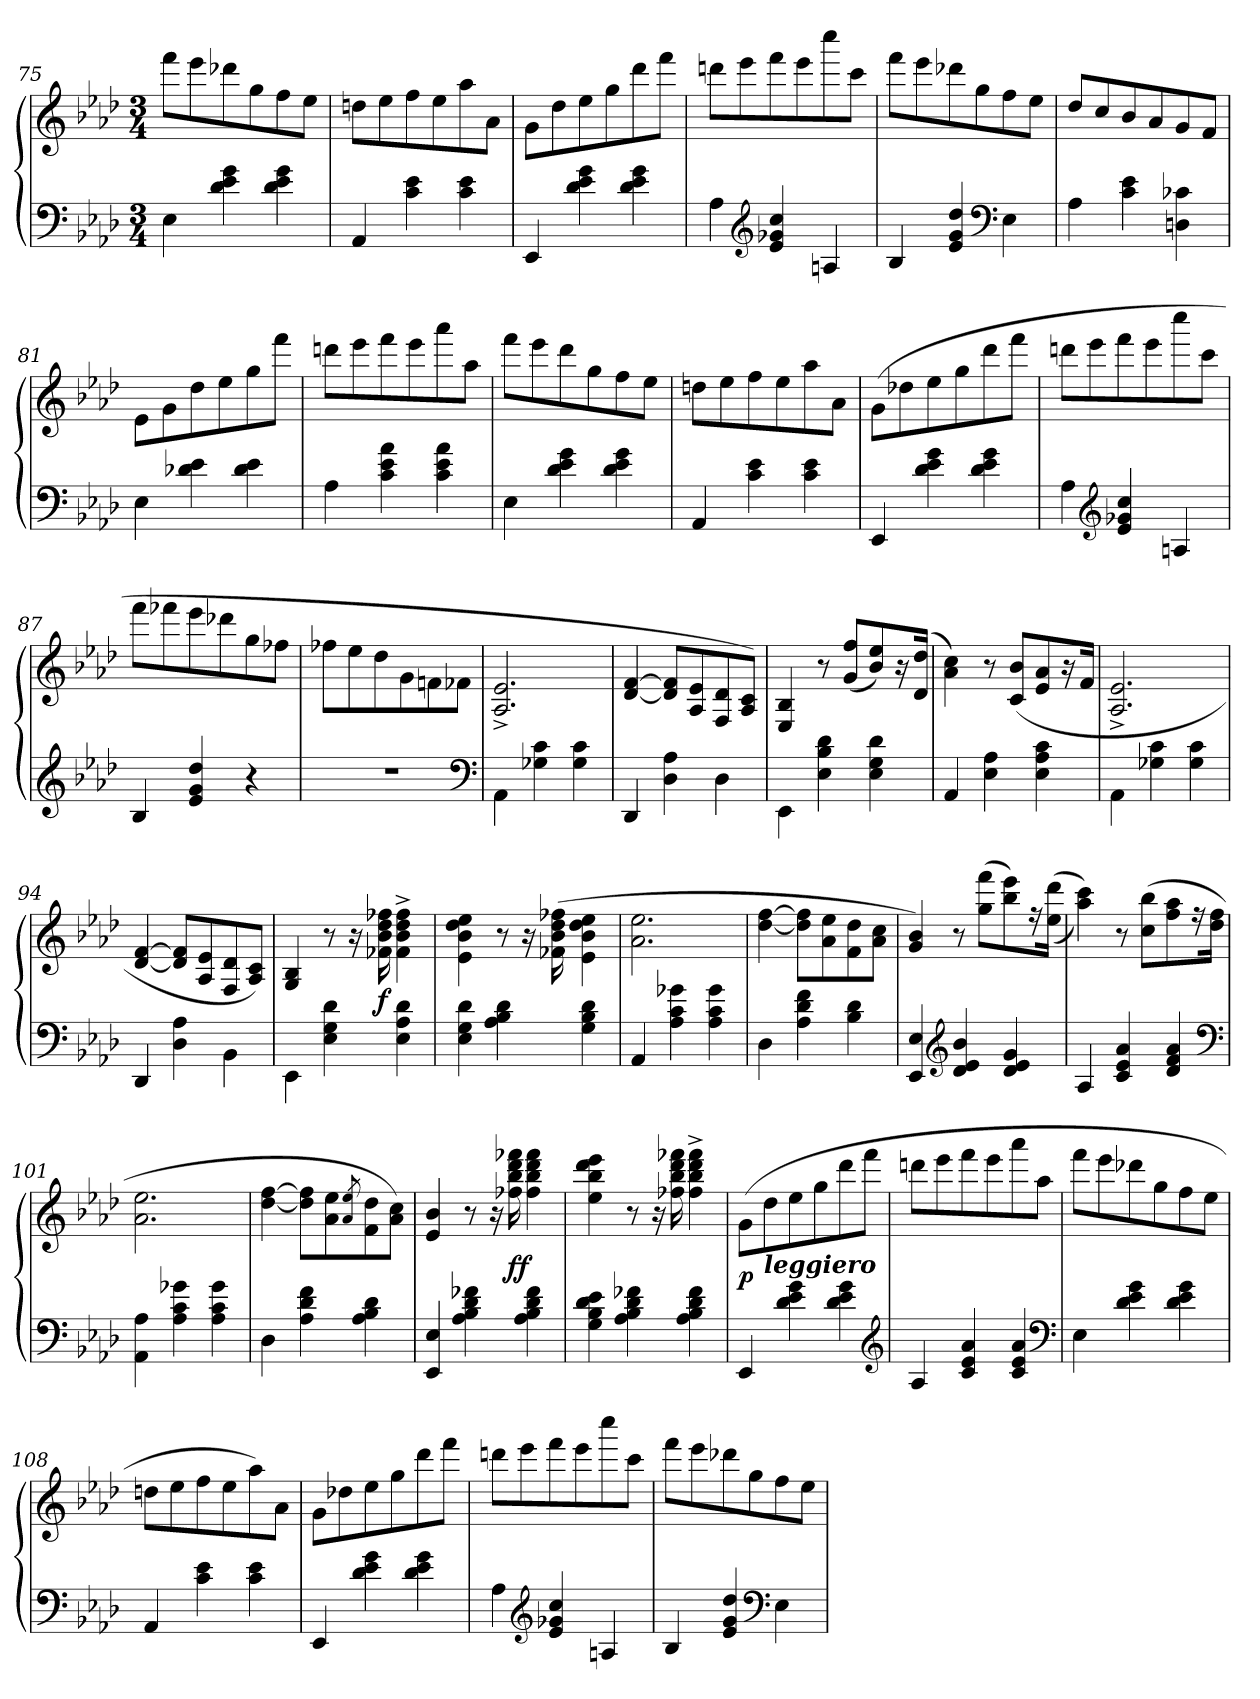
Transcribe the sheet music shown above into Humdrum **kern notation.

**kern	**kern	**dynam
*part1	*part1	*part1
*staff2	*staff1	*staff1/2
*clefF4	*clefG2	*
*k[b-e-a-d-]	*k[b-e-a-d-]	*
*A-:	*A-:	*
*M3/4	*M3/4	*
=75	=75	=75
4E-	8fffL	.
.	8eee-	.
4d- 4e- 4g	8ddd-X	.
.	8gg	.
4d- 4e- 4g	8ff	.
.	8ee-J	.
=76	=76	=76
4AA-	8ddnL	.
.	8ee-	.
4c 4e-	8ff	.
.	8ee-	.
4c 4e-	8aa-	.
.	8a-J	.
=77	=77	=77
4EE-	8gL	.
.	8dd-	.
4d- 4e- 4g	8ee-	.
.	8gg	.
4d- 4e- 4g	8ddd-	.
.	8fffJ	.
=78	=78	=78
4A-	8dddnL	.
.	8eee-	.
*clefG2	*	*
4e- 4g-X 4cc	8fff	.
.	8eee-	.
4An	8cccc	.
.	8cccJ	.
=79	=79	=79
4B-	8fffL	.
.	8eee-	.
4e- 4g 4dd-	8ddd-X	.
.	8gg	.
*clefF4	*	*
4E-	8ff	.
.	8ee-J	.
=80	=80	=80
4A-	8dd-/L	.
.	8cc/	.
4c 4e-	8b-/	.
.	8a-/	.
4Dn 4c-X	8g/	.
.	8f/J	.
=81	=81	=81
4E-	8e-L	.
.	8g	.
4d-X 4e-	8dd-	.
.	8ee-	.
4d- 4e-	8gg	.
.	8fffJ	.
=82	=82	=82
4A-	8dddnL	.
.	8eee-	.
4c 4e- 4a-	8fff	.
.	8eee-	.
4c 4e- 4a-	8aaa-	.
.	8aa-J	.
=83	=83	=83
4E-	8fffL	.
.	8eee-	.
4d- 4e- 4g	8ddd-	.
.	8gg	.
4d- 4e- 4g	8ff	.
.	8ee-J	.
=84	=84	=84
4AA-	8ddnL	.
.	8ee-	.
4c 4e-	8ff	.
.	8ee-	.
4c 4e-	8aa-	.
.	8a-J	.
=85	=85	=85
4EE-	(>8gL	.
.	8dd-X	.
4d- 4e- 4g	8ee-	.
.	8gg	.
4d- 4e- 4g	8ddd-	.
.	8fffJ	.
=86	=86	=86
4A-	8dddnL	.
.	8eee-	.
*clefG2	*	*
4e- 4g-X 4cc	8fff	.
.	8eee-	.
4An	8cccc	.
.	8cccJ	.
=87	=87	=87
4B-	8fffL	.
.	8fff-X	.
4e- 4g 4dd-	8eee-	.
.	8ddd-X	.
4r	8gg	.
.	8ff-XJ	.
=88	=88	=88
2.rdd	8ff-XL	.
.	8ee-	.
.	8dd-	.
.	8g	.
.	8fn	.
.	8f-XJ	.
*clefF4	*	*
=89	=89	=89
4AA-\	2.A-^>/ 2.e-^>/	.
4G-X\ 4c\	.	.
4G-\ 4c\	.	.
=90	=90	=90
4DD-	[4d- [4f	.
4D- 4A-	8d-] 8f]L	.
.	8A-/ 8e-/	.
4D-\	8F/ 8d-/	.
.	8A-/ 8c/J)	.
=91	=91	=91
4EE-\	4E-/ 4B-/	.
4E- 4B- 4d-	8r	.
.	(>8g 8ffL	.
4E- 4G 4d-	8b- 8ee-)	.
.	16r	.
.	(>16d- 16dd-Jk	.
=92	=92	=92
4AA-	4a- 4cc)	.
4E- 4A-	8r	.
.	(>8c 8b-L	.
4E- 4A- 4c	8e- 8a-	.
.	16r	.
.	16fJk	.
=93	=93	=93
4AA-\	2.A-^>/ 2.e-^>/	.
4G-X\ 4c\	.	.
4G-\ 4c\	.	.
=94	=94	=94
4DD-	[4d- [4f	.
4D- 4A-	8d-] 8f]L	.
.	8A-/ 8e-/	.
4BB-\	8F/ 8d-/	.
.	8A-/ 8c/J)	.
=95	=95	=95
4EE-\	4G/ 4B-/	.
4E- 4G 4d-	8r	.
.	16r	.
.	16f-X 16b- 16dd- 16ff-X	f
4E- 4A- 4d-	4f-^> 4b-^> 4dd-^> 4ff-^>	.
=96	=96	=96
4E- 4G 4d-	4e-\ 4b-\ 4dd-\ 4ee-\	.
4A- 4B- 4d-	8r	.
.	16r	.
.	(>16f-X 16b- 16dd- 16ff-X	.
4G 4B- 4d-	4e-\ 4b-\ 4dd-\ 4ee-\	.
=97	=97	=97
4AA-/	2.a- 2.ee-	.
4A- 4c 4g-X	.	.
4A- 4c 4g-	.	.
=98	=98	=98
4D-	[4dd- [4ff	.
4A- 4d- 4f	8dd-] 8ff]L	.
.	8a- 8ee-	.
4B- 4d-	8f 8dd-	.
.	8a- 8ccJ	.
=99	=99	=99
4EE- 4E-	4g 4b-)	.
*clefG2	*	*
4d- 4e- 4b-	8r	.
.	(8gg 8fffL	.
4d- 4e- 4g	8bb- 8eee-)	.
.	16rff	.
.	(<(>16ee- 16ddd-Jk	.
=100	=100	=100
4A-	4aa- 4ccc))	.
4c 4e- 4a-	8r	.
.	(>8cc 8bb-L	.
4d- 4f 4a-	8ff 8aa-	.
.	16r	.
.	16dd- 16ffJk	.
*clefF4	*	*
=101	=101	=101
4AA- 4A-	2.a- 2.ee-	.
4A- 4c 4g-X	.	.
4A- 4c 4g-	.	.
=102	=102	=102
4D-	[4dd- [4ff	.
4A- 4d- 4f	8dd-] 8ff]L	.
.	8a- 8ee-	.
.	8qa-/ 8qee-/	.
4A- 4B- 4d-	8f 8dd-	.
.	8a- 8ccJ)	.
=103	=103	=103
4EE- 4E-	4e- 4b-	.
4A- 4B- 4d- 4f-X	8r	.
.	16r	.
.	16ff-X 16bb- 16ddd- 16fff-X	ff
4A- 4B- 4d- 4f-	4ff- 4bb- 4ddd- 4fff-	.
=104	=104	=104
4G 4B- 4d- 4e-	4ee- 4bb- 4ddd- 4eee-	.
4A- 4B- 4d- 4f-X	8r	.
.	16r	.
.	16ff-X 16bb- 16ddd- 16fff-X	.
4A- 4B- 4d- 4f-	4ff-^< 4bb-^< 4ddd-^< 4fff-^<	.
=105	=105	=105
4EE-	(8gL	p
!	!LO:TX:b:Bi:t=leggiero	!
.	8dd-	.
4d- 4e- 4g	8ee-	.
.	8gg	.
4d- 4e- 4g	8ddd-	.
.	8fffJ	.
*clefG2	*	*
=106	=106	=106
4A-	8dddnL	.
.	8eee-	.
4c 4e- 4a-	8fff	.
.	8eee-	.
4c 4e- 4a-	8aaa-	.
.	8aa-J	.
*clefF4	*	*
=107	=107	=107
4E-	8fffL	.
.	8eee-	.
4d- 4e- 4g	8ddd-X	.
.	8gg	.
4d- 4e- 4g	8ff	.
.	8ee-J	.
=108	=108	=108
4AA-	8ddnL	.
.	8ee-	.
4c 4e-	8ff	.
.	8ee-	.
4c 4e-	8aa-)	.
.	8a-J	.
=109	=109	=109
4EE-	8gL	.
.	8dd-X	.
4d- 4e- 4g	8ee-	.
.	8gg	.
4d- 4e- 4g	8ddd-	.
.	8fffJ	.
=110	=110	=110
4A-	8dddnL	.
.	8eee-	.
*clefG2	*	*
4e- 4g-X 4cc	8fff	.
.	8eee-	.
4An	8cccc	.
.	8cccJ	.
=111	=111	=111
4B-	8fffL	.
.	8eee-	.
4e- 4g 4dd-	8ddd-X	.
.	8gg	.
*clefF4	*	*
4E-	8ff	.
.	8ee-J	.
=	=	=
*-	*-	*-
